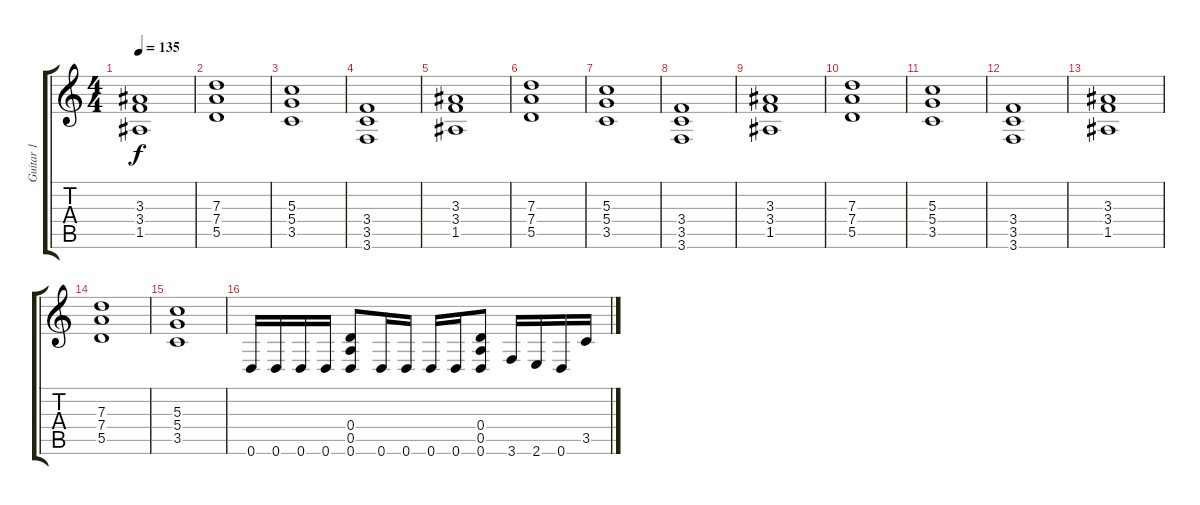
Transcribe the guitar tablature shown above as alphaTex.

\track ("Guitar 1" "Guitar 1") {instrument distortionguitar}
\staff {score tabs}
\tuning (E4 B3 G3 D3 A2 D2) {hide}
\ts (4 4)
\tempo 135
\clef g2
\ks c
(3.3 3.4 1.5).1{dy f} |
(7.3 7.4 5.5).1 |
(5.3 5.4 3.5).1 |
(3.4 3.5 3.6).1 |
(3.3 3.4 1.5).1 |
(7.3 7.4 5.5).1 |
(5.3 5.4 3.5).1 |
(3.4 3.5 3.6).1 |
(3.3 3.4 1.5).1 |
(7.3 7.4 5.5).1 |
(5.3 5.4 3.5).1 |
(3.4 3.5 3.6).1 |
(3.3 3.4 1.5).1 |
(7.3 7.4 5.5).1 |
(5.3 5.4 3.5).1 |
0.6.16 0.6.16 0.6.16 0.6.16 (0.4 0.5 0.6).8 0.6.16 0.6.16 0.6.16 0.6.16 (0.4 0.5 0.6).8 3.6.16 2.6.16 0.6.16 3.5.16
